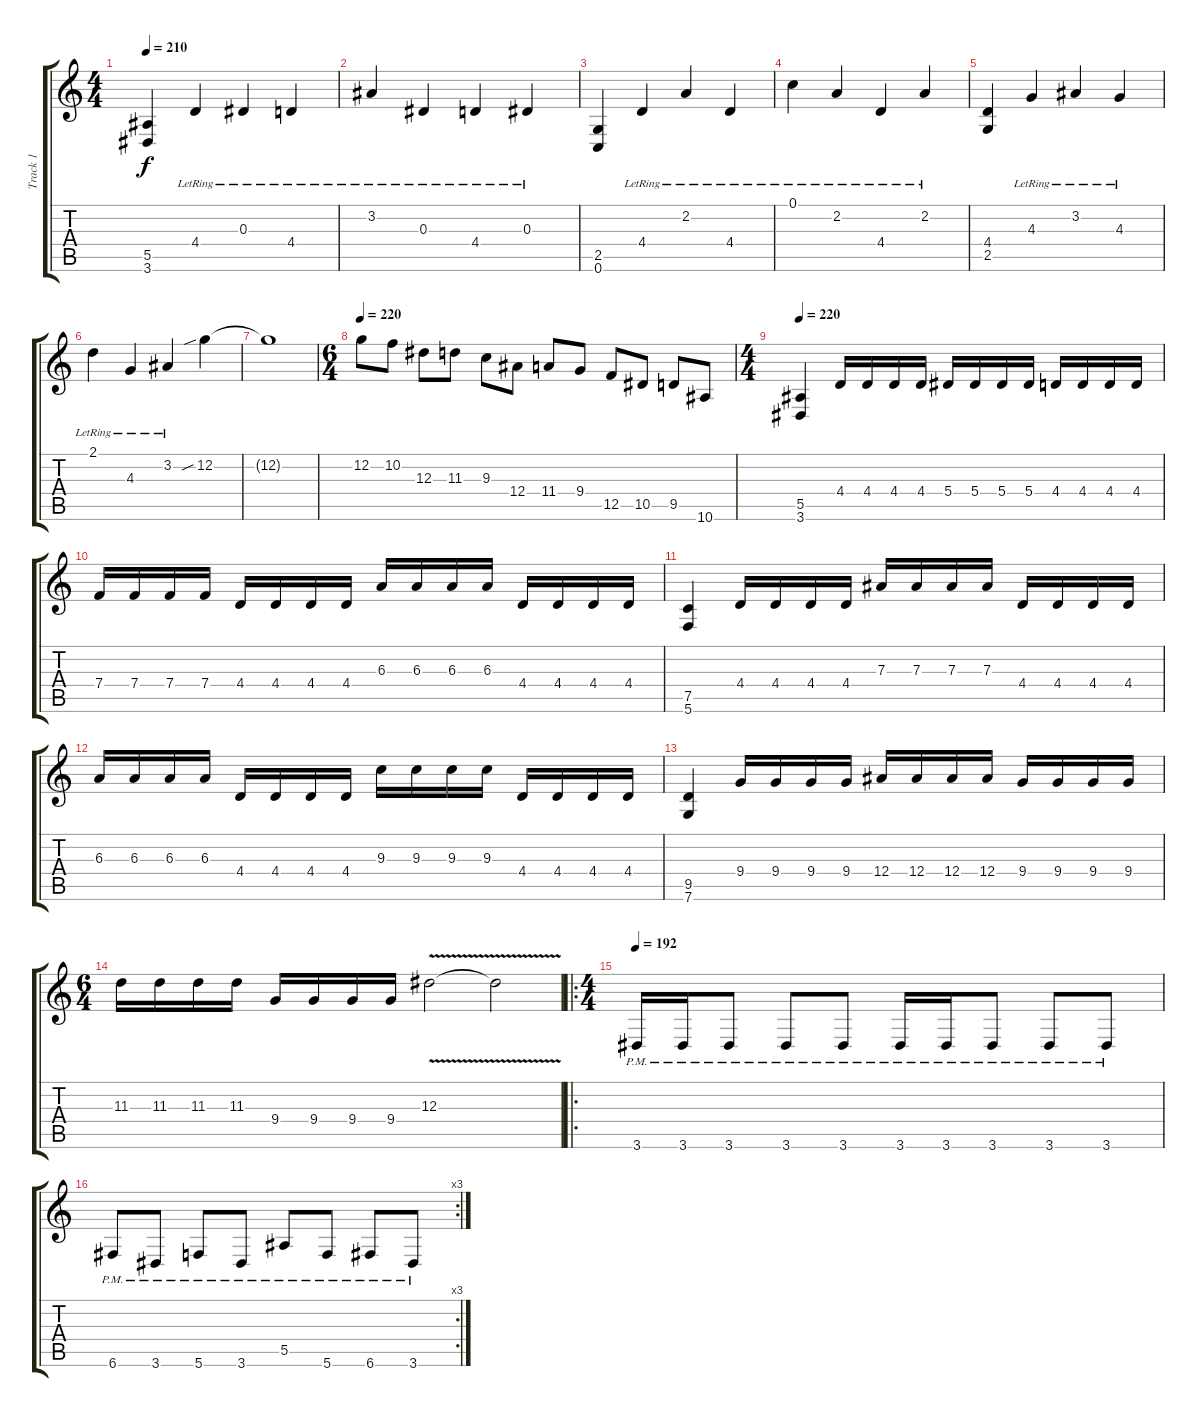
\track ("Track 1" "Track 1") {instrument overdrivenguitar}
\staff {score tabs}
\tuning (C4 G3 Eb3 Bb2 F2 C2) {hide}
\ts (4 4)
\tempo 210
\clef g2
\ks c
(5.5 3.6).4{dy f} 4.4{lr}.4 0.3{lr}.4 4.4{lr}.4 |
3.2{lr}.4 0.3{lr}.4 4.4{lr}.4 0.3{lr}.4 |
(2.5 0.6).4 4.4{lr}.4 2.2{lr}.4 4.4{lr}.4 |
0.1{lr}.4 2.2{lr}.4 4.4{lr}.4 2.2{lr}.4 |
(4.4 2.5).4 4.3{lr}.4 3.2{lr}.4 4.3{lr}.4 |
2.1{lr}.4 4.3{lr}.4 3.2{lr}.4 12.2{sib}.4 |
12.2{t}.1 |
\ts (6 4)
\tempo 220
12.2.8 10.2.8 12.3.8 11.3.8 9.3.8 12.4.8 11.4.8 9.4.8 12.5.8 10.5.8 9.5.8 10.6.8 |
\ts (4 4)
\tempo 220
(5.5 3.6).4 4.4.16 4.4.16 4.4.16 4.4.16 5.4.16 5.4.16 5.4.16 5.4.16 4.4.16 4.4.16 4.4.16 4.4.16 |
7.4.16 7.4.16 7.4.16 7.4.16 4.4.16 4.4.16 4.4.16 4.4.16 6.3.16 6.3.16 6.3.16 6.3.16 4.4.16 4.4.16 4.4.16 4.4.16 |
(7.5 5.6).4 4.4.16 4.4.16 4.4.16 4.4.16 7.3.16 7.3.16 7.3.16 7.3.16 4.4.16 4.4.16 4.4.16 4.4.16 |
6.3.16 6.3.16 6.3.16 6.3.16 4.4.16 4.4.16 4.4.16 4.4.16 9.3.16 9.3.16 9.3.16 9.3.16 4.4.16 4.4.16 4.4.16 4.4.16 |
(9.5 7.6).4 9.4.16 9.4.16 9.4.16 9.4.16 12.4.16 12.4.16 12.4.16 12.4.16 9.4.16 9.4.16 9.4.16 9.4.16 |
\ts (6 4)
11.3.16 11.3.16 11.3.16 11.3.16 9.4.16 9.4.16 9.4.16 9.4.16 12.3{v}.2 12.3{t}.2 |
\ro
\ts (4 4)
\tempo 192
3.6{pm}.16 3.6{pm}.16 3.6{pm}.8 3.6{pm}.8 3.6{pm}.8 3.6{pm}.16 3.6{pm}.16 3.6{pm}.8 3.6{pm}.8 3.6{pm}.8 |
\rc 3
6.6{pm}.8 3.6{pm}.8 5.6{pm}.8 3.6{pm}.8 5.5{pm}.8 5.6{pm}.8 6.6{pm}.8 3.6{pm}.8
